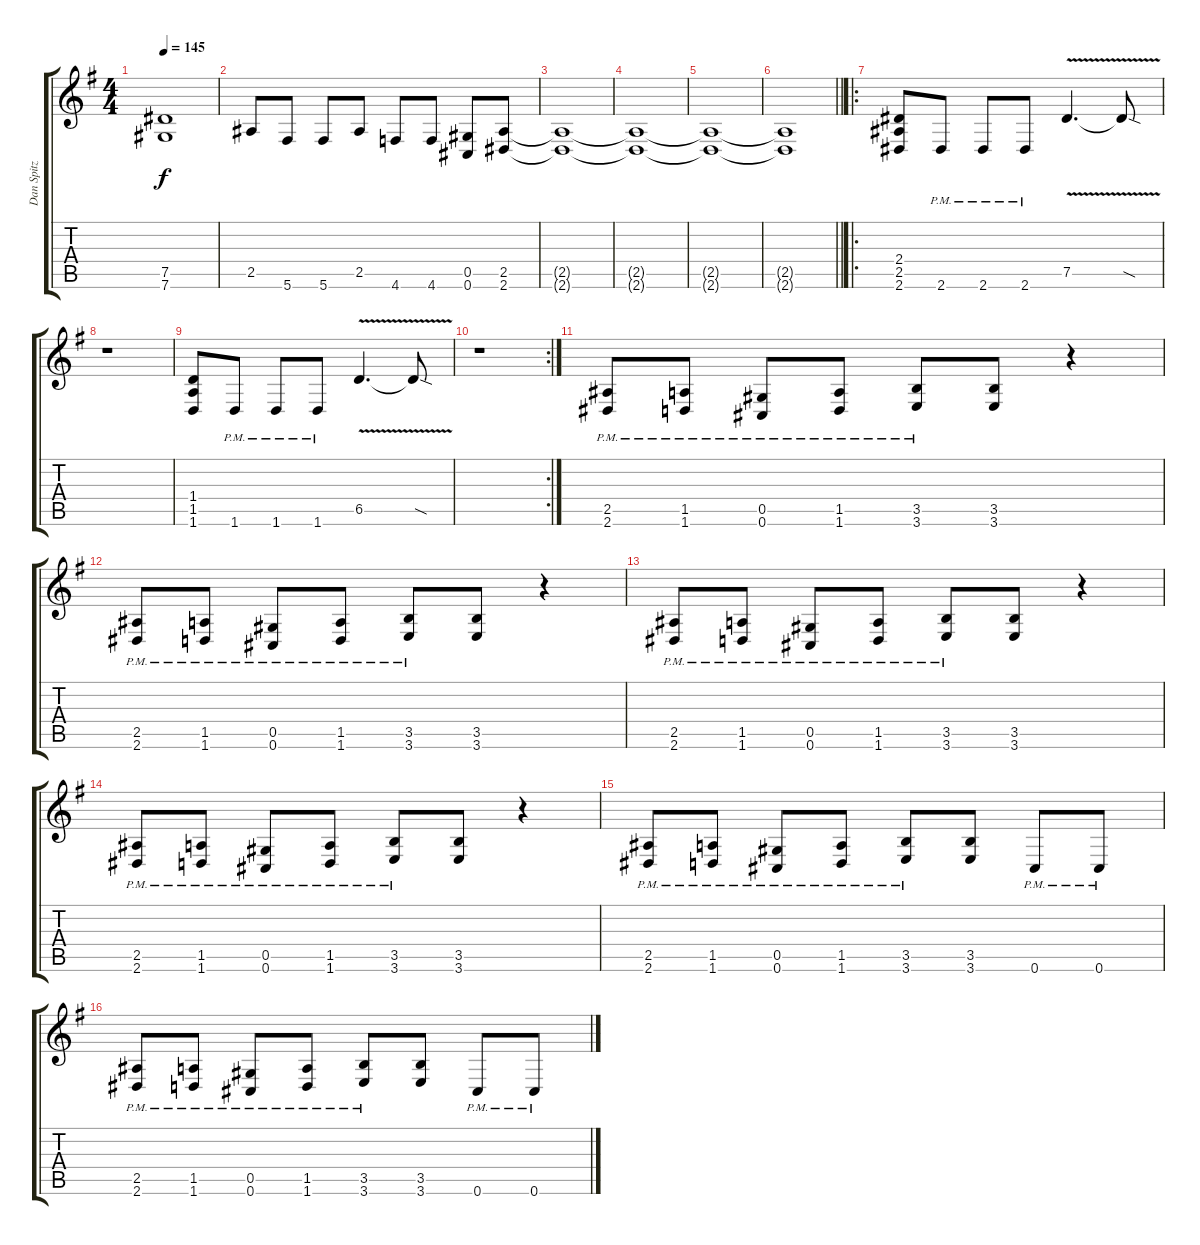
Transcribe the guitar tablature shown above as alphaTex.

\track ("Dan Spitz" "Dan Spitz") {instrument distortionguitar}
\staff {score tabs}
\tuning (Eb4 Bb3 Gb3 Db3 Ab2 Db2) {hide}
\ts (4 4)
\tempo 145
\clef g2
\ks g
(7.5{t} 7.6{t}).1{dy f} |
2.5.8 5.6.8 5.6.8 2.5.8 4.6.8 4.6.8 (0.5 0.6).8 (2.5 2.6).8 |
(2.5{t} 2.6{t}).1 |
(2.5{t} 2.6{t}).1 |
(2.5{t} 2.6{t}).1 |
\barLineRight lightlight
(2.5{t} 2.6{t}).1 |
\ro
(2.4 2.5 2.6).8 2.6{pm}.8 2.6{pm}.8 2.6{pm}.8 7.5{v}.4{d} 7.5{sod t}.8 |
r.1 |
(1.4 1.5 1.6).8 1.6{pm}.8 1.6{pm}.8 1.6{pm}.8 6.5{v}.4{d} 6.5{sod t}.8 |
\rc 2
r.1 |
(2.5{pm} 2.6{pm}).8 (1.5{pm} 1.6{pm}).8 (0.5{pm} 0.6{pm}).8 (1.5{pm} 1.6{pm}).8 (3.5{pm} 3.6{pm}).8 (3.5 3.6).8 r.4 |
(2.5{pm} 2.6{pm}).8 (1.5{pm} 1.6{pm}).8 (0.5{pm} 0.6{pm}).8 (1.5{pm} 1.6{pm}).8 (3.5{pm} 3.6{pm}).8 (3.5 3.6).8 r.4 |
(2.5{pm} 2.6{pm}).8 (1.5{pm} 1.6{pm}).8 (0.5{pm} 0.6{pm}).8 (1.5{pm} 1.6{pm}).8 (3.5{pm} 3.6{pm}).8 (3.5 3.6).8 r.4 |
(2.5{pm} 2.6{pm}).8 (1.5{pm} 1.6{pm}).8 (0.5{pm} 0.6{pm}).8 (1.5{pm} 1.6{pm}).8 (3.5{pm} 3.6{pm}).8 (3.5 3.6).8 r.4 |
(2.5{pm} 2.6{pm}).8 (1.5{pm} 1.6{pm}).8 (0.5{pm} 0.6{pm}).8 (1.5{pm} 1.6{pm}).8 (3.5{pm} 3.6{pm}).8 (3.5 3.6).8 0.6{pm}.8 0.6{pm}.8 |
(2.5{pm} 2.6{pm}).8 (1.5{pm} 1.6{pm}).8 (0.5{pm} 0.6{pm}).8 (1.5{pm} 1.6{pm}).8 (3.5{pm} 3.6{pm}).8 (3.5 3.6).8 0.6{pm}.8 0.6{pm}.8
